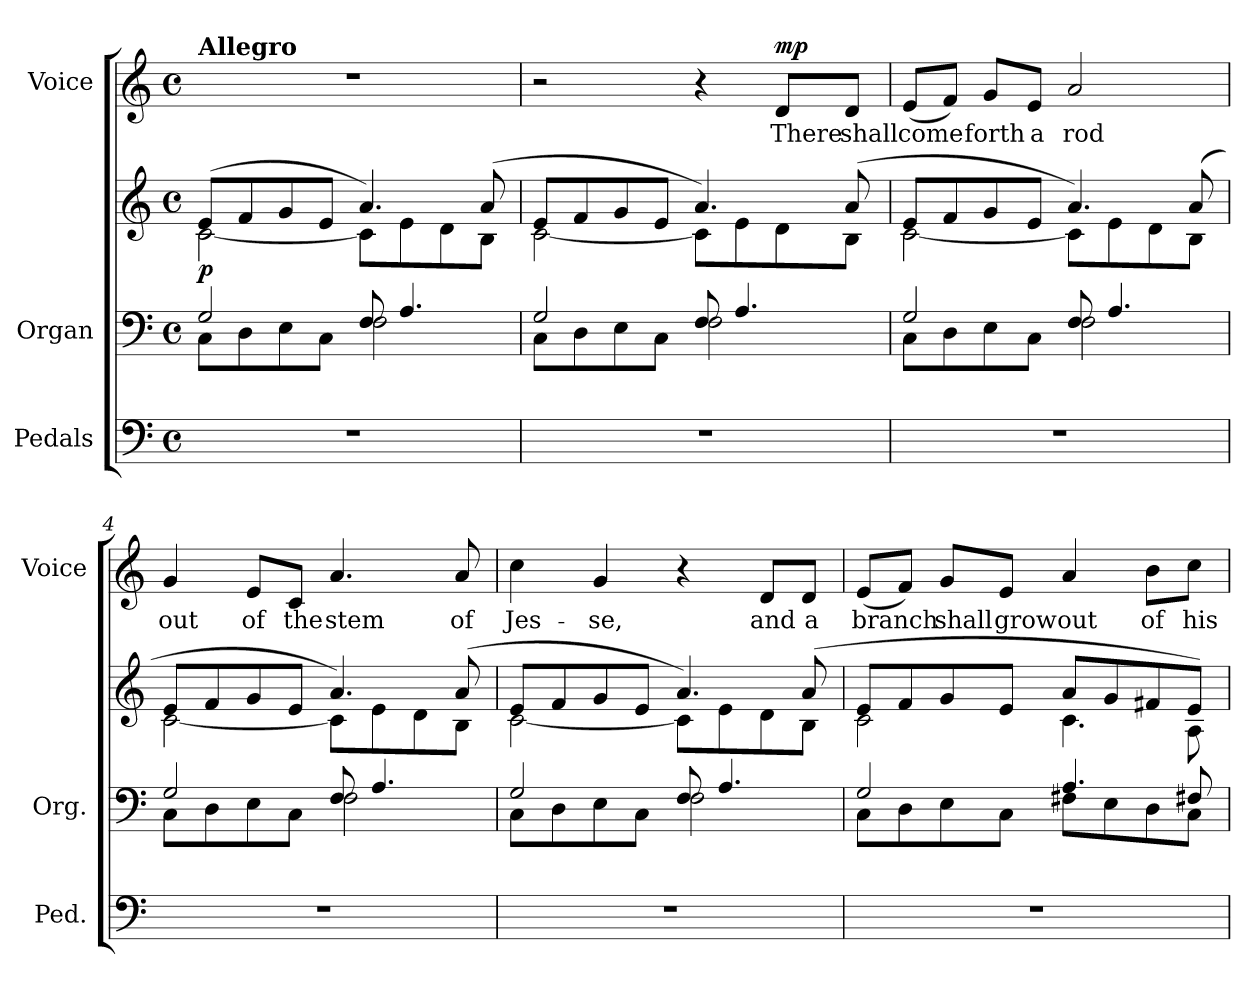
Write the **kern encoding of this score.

**kern	**kern	**kern	**dynam	**kern	**text	**dynam
*part3	*part2	*part2	*part2	*part1	*part1	*part1
*staff4	*staff3	*staff2	*staff2/3	*staff1	*staff1	*staff1
*I"Pedals	*I"Organ	*	*	*I"Voice	*	*
*I'Ped.	*I'Org.	*	*	*I'Voice	*	*
!!LO:PB:g=z
*clefF4	*clefF4	*clefG2	*	*clefG2	*	*
*k[]	*k[]	*k[]	*	*k[]	*	*
*C:	*C:	*C:	*	*C:	*	*
*M4/4	*M4/4	*M4/4	*	*M4/4	*	*
*met(c)	*met(c)	*met(c)	*	*met(c)	*	*
*MM120	*MM120	*MM120	*	*MM120	*	*
=1	=1	=1	=1	=1	=1	=1
*	*^	*^	*	*	*	*
!	!	!	!	!	!	!LO:TX:a:B:t=Allegro	!	!
1r	2Gi/	8Ci\L	(8ei/L	[2ci\	p	1r	.	.
.	.	8Di\	8fi/	.	.	.	.	.
.	.	8Ei\	8gi/	.	.	.	.	.
.	.	8Ci\J	8ei/J	.	.	.	.	.
.	8Fi/	2Fi\	4.ai/)	8ci\L]	.	.	.	.
.	4.Ai/	.	.	8ei\	.	.	.	.
.	.	.	.	8di\	.	.	.	.
.	.	.	(8ai/	8Bi\J	.	.	.	.
=2	=2	=2	=2	=2	=2	=2	=2	=2
1r	2Gi/	8Ci\L	8ei/L	[2ci\	.	2r	.	.
.	.	8Di\	8fi/	.	.	.	.	.
.	.	8Ei\	8gi/	.	.	.	.	.
.	.	8Ci\J	8ei/J	.	.	.	.	.
.	8Fi/	2Fi\	4.ai/)	8ci\L]	.	4r	.	.
.	4.Ai/	.	.	8ei\	.	.	.	.
!	!	!	!	!	!	!	!LO:LY:b:color=#000000	!
.	.	.	.	8di\	.	8di/L	There	mp
!	!	!	!	!	!	!	!LO:LY:b:color=#000000	!
.	.	.	(8ai/	8Bi\J	.	8di/J	shall	.
=3	=3	=3	=3	=3	=3	=3	=3	=3
!	!	!	!	!	!	!	!LO:LY:b:color=#000000	!
1r	2Gi/	8Ci\L	8ei/L	[2ci\	.	(8ei/L	come	.
.	.	8Di\	8fi/	.	.	8fi/J)	.	.
!	!	!	!	!	!	!	!LO:LY:b:color=#000000	!
.	.	8Ei\	8gi/	.	.	8gi/L	forth	.
!	!	!	!	!	!	!	!LO:LY:b:color=#000000	!
.	.	8Ci\J	8ei/J	.	.	8ei/J	a	.
!	!	!	!	!	!	!	!LO:LY:b:color=#000000	!
.	8Fi/	2Fi\	4.ai/)	8ci\L]	.	2ai/	rod	.
.	4.Ai/	.	.	8ei\	.	.	.	.
.	.	.	.	8di\	.	.	.	.
.	.	.	(8ai/	8Bi\J	.	.	.	.
=4	=4	=4	=4	=4	=4	=4	=4	=4
!	!	!	!	!	!	!	!LO:LY:b:color=#000000	!
1r	2Gi/	8Ci\L	8ei/L	[2ci\	.	4gi/	out	.
.	.	8Di\	8fi/	.	.	.	.	.
!	!	!	!	!	!	!	!LO:LY:b:color=#000000	!
.	.	8Ei\	8gi/	.	.	8ei/L	of	.
!	!	!	!	!	!	!	!LO:LY:b:color=#000000	!
.	.	8Ci\J	8ei/J	.	.	8ci/J	the	.
!	!	!	!	!	!	!	!LO:LY:b:color=#000000	!
.	8Fi/	2Fi\	4.ai/)	8ci\L]	.	4.ai/	stem	.
.	4.Ai/	.	.	8ei\	.	.	.	.
.	.	.	.	8di\	.	.	.	.
!	!	!	!	!	!	!	!LO:LY:b:color=#000000	!
.	.	.	(8ai/	8Bi\J	.	8ai/	of	.
!!LO:LB:g=z
=5	=5	=5	=5	=5	=5	=5	=5	=5
!	!	!	!	!	!	!	!LO:LY:b:color=#000000	!
1r	2Gi/	8Ci\L	8ei/L	[2ci\	.	4cci\	Jes-	.
.	.	8Di\	8fi/	.	.	.	.	.
!	!	!	!	!	!	!	!LO:LY:b:color=#000000	!
.	.	8Ei\	8gi/	.	.	4gi/	-se,	.
.	.	8Ci\J	8ei/J	.	.	.	.	.
.	8Fi/	2Fi\	4.ai/)	8ci\L]	.	4r	.	.
.	4.Ai/	.	.	8ei\	.	.	.	.
!	!	!	!	!	!	!	!LO:LY:b:color=#000000	!
.	.	.	.	8di\	.	8di/L	and	.
!	!	!	!	!	!	!	!LO:LY:b:color=#000000	!
.	.	.	(8ai/	8Bi\J	.	8di/J	a	.
=6	=6	=6	=6	=6	=6	=6	=6	=6
!	!	!	!	!	!	!	!LO:LY:b:color=#000000	!
1r	2Gi/	8Ci\L	8ei/L	2ci\	.	(8ei/L	branch	.
.	.	8Di\	8fi/	.	.	8fi/J)	.	.
!	!	!	!	!	!	!	!LO:LY:b:color=#000000	!
.	.	8Ei\	8gi/	.	.	8gi/L	shall	.
!	!	!	!	!	!	!	!LO:LY:b:color=#000000	!
.	.	8Ci\J	8ei/J	.	.	8ei/J	grow	.
!	!	!	!	!	!	!	!LO:LY:b:color=#000000	!
.	4.Ai/	8F#Xi\L	8ai/L	4.ci\	.	4ai/	out	.
.	.	8Ei\	8gi/	.	.	.	.	.
!	!	!	!	!	!	!	!LO:LY:b:color=#000000	!
.	.	8Di\	8f#Xi/	.	.	8bi\L	of	.
!	!	!	!	!	!	!	!LO:LY:b:color=#000000	!
.	8F#Xi/	8Ci\J	8ei/J)	8Ai\	.	8cci\J	his	.
*	*v	*v	*	*	*	*	*	*
*	*	*v	*v	*	*	*	*
=	=	=	=	=	=	=
*-	*-	*-	*-	*-	*-	*-
